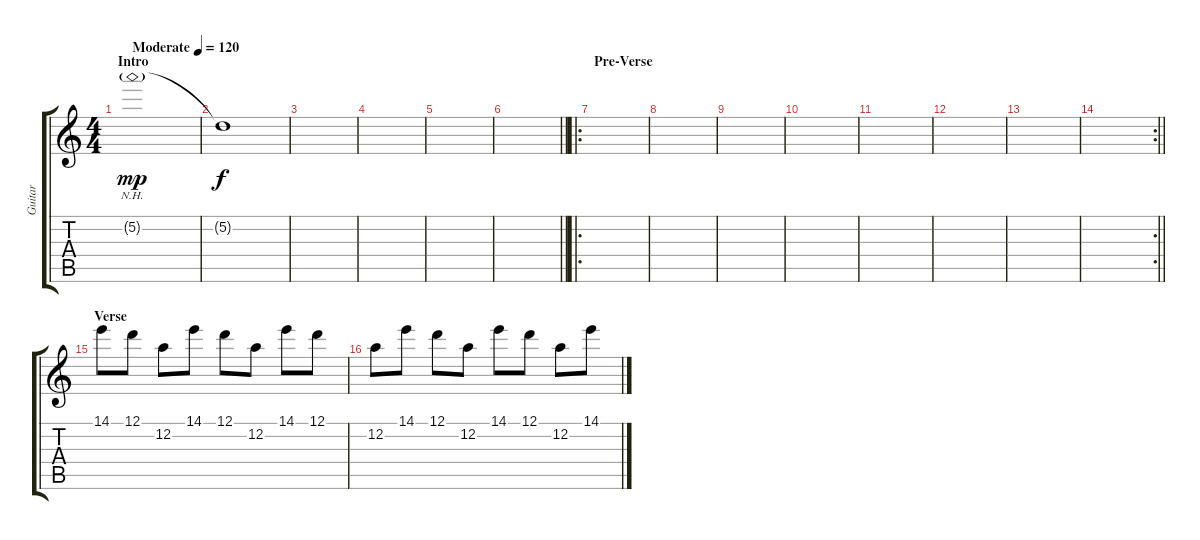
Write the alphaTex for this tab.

\track ("Guitar" "Guitar") {instrument distortionguitar}
\staff {score tabs}
\tuning (D4 A3 F3 C3 G2 C2) {hide}
\ts (4 4)
\section ("" "Intro")
\tempo (120 "Moderate")
\clef g2
\ks c
5.2{nh g}.1{dy mp volume 0 instrument distortionguitar} |
5.2{t}.1{dy f} |
|
|
|
\barLineRight lightlight
|
\ro
\section ("" "Pre-Verse")
|
|
|
|
|
|
|
\rc 2
\barLineRight lightlight
|
\section ("" "Verse")
14.1.8{volume 11 instrument electricguitarjazz} 12.1.8 12.2.8 14.1.8 12.1.8 12.2.8 14.1.8 12.1.8 |
12.2.8 14.1.8 12.1.8 12.2.8 14.1.8 12.1.8 12.2.8 14.1.8
